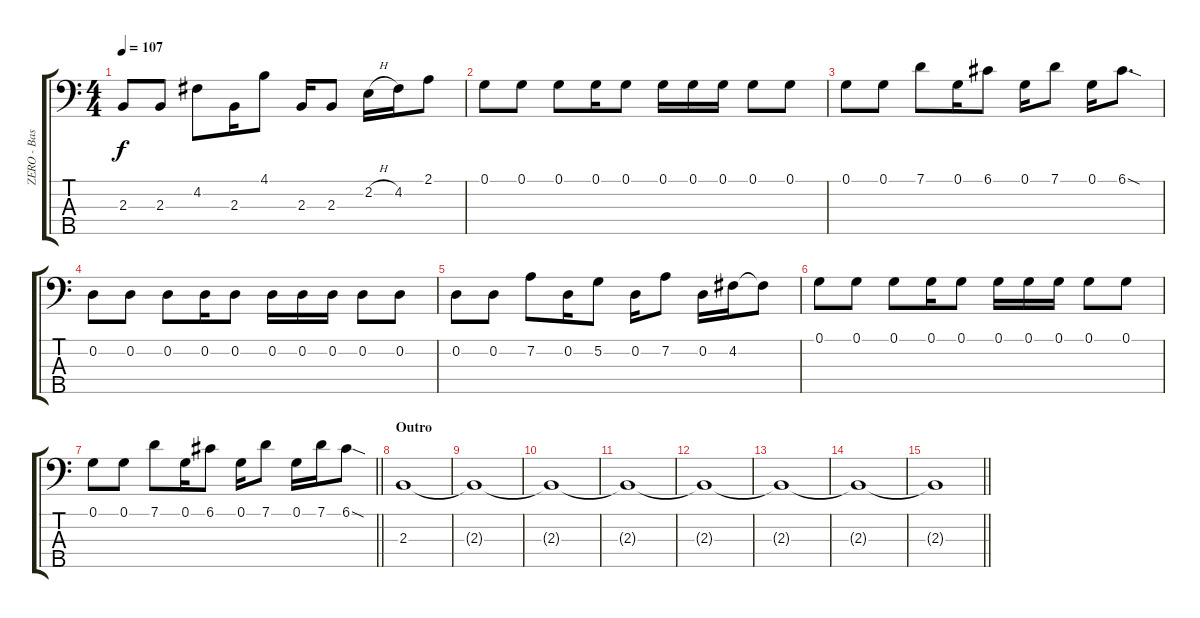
\track ("ZERO - Bass" "ZERO - Bas") {instrument electricbassfinger}
\staff {score tabs}
\tuning (G2 D2 A1 E1 B0) {hide}
\ts (4 4)
\tempo 107
\clef f4
\ks c
2.3.8{dy f} 2.3.8 4.2.8 2.3.16 4.1.8 2.3.16 2.3.8 2.2{h}.16 4.2.16 2.1.8 |
0.1.8 0.1.8 0.1.8 0.1.16 0.1.8 0.1.16 0.1.16 0.1.16 0.1.8 0.1.8 |
0.1.8 0.1.8 7.1.8 0.1.16 6.1.8 0.1.16 7.1.8 0.1.16 6.1{sod}.8{d} |
0.2.8 0.2.8 0.2.8 0.2.16 0.2.8 0.2.16 0.2.16 0.2.16 0.2.8 0.2.8 |
0.2.8 0.2.8 7.2.8 0.2.16 5.2.8 0.2.16 7.2.8 0.2.16 4.2.16 4.2{t}.8 |
0.1.8 0.1.8 0.1.8 0.1.16 0.1.8 0.1.16 0.1.16 0.1.16 0.1.8 0.1.8 |
\barLineRight lightlight
0.1.8 0.1.8 7.1.8 0.1.16 6.1.8 0.1.16 7.1.8 0.1.16 7.1.16 6.1{sod}.8 |
\section ("" "Outro")
2.3.1 |
2.3{t}.1 |
2.3{t}.1 |
2.3{t}.1 |
2.3{t}.1 |
2.3{t}.1 |
2.3{t}.1 |
\barLineRight lightlight
2.3{t}.1
